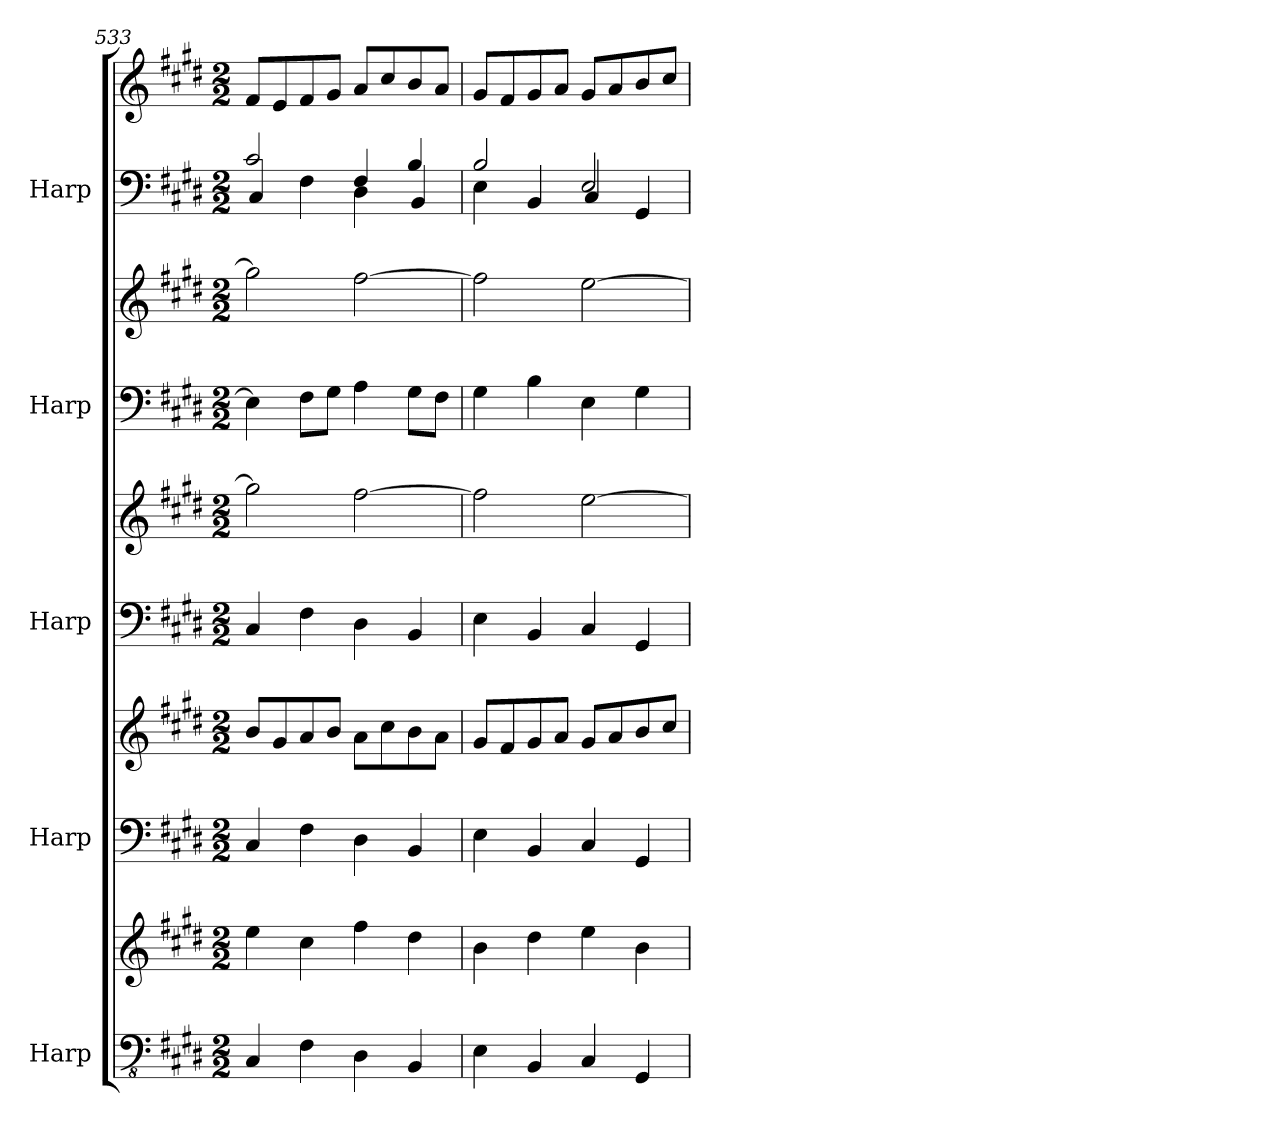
**kern	**kern	**kern	**kern	**kern	**kern	**kern	**kern	**kern	**kern
*part5	*part5	*part4	*part4	*part3	*part3	*part2	*part2	*part1	*part1
*staff10	*staff9	*staff8	*staff7	*staff6	*staff5	*staff4	*staff3	*staff2	*staff1
*I"Harp	*	*I"Harp	*	*I"Harp	*	*I"Harp	*	*I"Harp	*
*I'Hp	*	*I'Hp	*	*I'Hp	*	*I'Hp	*	*I'Hp	*
*clefFv4	*clefG2	*clefF4	*clefG2	*clefF4	*clefG2	*clefF4	*clefG2	*clefF4	*clefG2
*k[f#c#g#d#]	*k[f#c#g#d#]	*k[f#c#g#d#]	*k[f#c#g#d#]	*k[f#c#g#d#]	*k[f#c#g#d#]	*k[f#c#g#d#]	*k[f#c#g#d#]	*k[f#c#g#d#]	*k[f#c#g#d#]
*M2/2	*M2/2	*M2/2	*M2/2	*M2/2	*M2/2	*M2/2	*M2/2	*M2/2	*M2/2
=533	=533	=533	=533	=533	=533	=533	=533	=533	=533
*	*	*	*	*	*	*	*	*^	*
4CC#/	4ee\	4C#/	8b/L	4C#/	2gg#\]	4E\]	2gg#\]	2c#/	4C#/	8f#/L
.	.	.	8g#/	.	.	.	.	.	.	8e/
4FF#\	4cc#\	4F#\	8a/	4F#\	.	8F#\L	.	.	4F#\	8f#/
.	.	.	8b/J	.	.	8G#\J	.	.	.	8g#/J
4DD#\	4ff#\	4D#\	8a\L	4D#\	[2ff#\	4A\	[2ff#\	4F#/	4D#\	8a/L
.	.	.	8cc#\	.	.	.	.	.	.	8cc#/
4BBB/	4dd#\	4BB/	8b\	4BB/	.	8G#\L	.	4B/	4BB/	8b/
.	.	.	8a\J	.	.	8F#\J	.	.	.	8a/J
=534	=534	=534	=534	=534	=534	=534	=534	=534	=534	=534
4EE\	4b\	4E\	8g#/L	4E\	2ff#\]	4G#\	2ff#\]	2B/	4E\	8g#/L
.	.	.	8f#/	.	.	.	.	.	.	8f#/
4BBB/	4dd#\	4BB/	8g#/	4BB/	.	4B\	.	.	4BB/	8g#/
.	.	.	8a/J	.	.	.	.	.	.	8a/J
4CC#/	4ee\	4C#/	8g#/L	4C#/	[2ee\	4E\	[2ee\	2E/	4C#/	8g#/L
.	.	.	8a/	.	.	.	.	.	.	8a/
4GGG#/	4b\	4GG#/	8b/	4GG#/	.	4G#\	.	.	4GG#/	8b/
.	.	.	8cc#/J	.	.	.	.	.	.	8cc#/J
*	*	*	*	*	*	*	*	*v	*v	*
=	=	=	=	=	=	=	=	=	=
*-	*-	*-	*-	*-	*-	*-	*-	*-	*-
